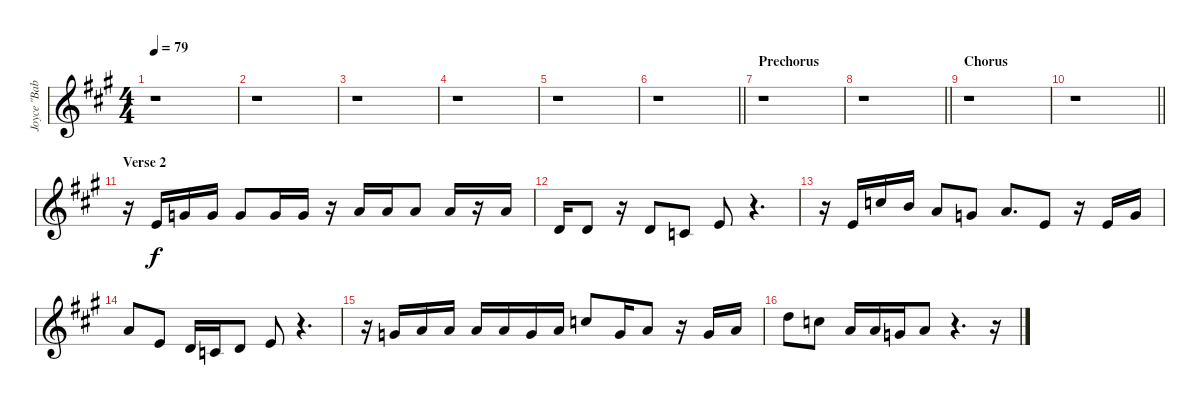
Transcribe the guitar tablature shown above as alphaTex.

\track ("Joyce \"Baby Jean\" Kennedy" "Joyce \"Bab") {solo instrument lead6voice}
\staff {score}
\tuning (E4 B3 G3 D3 A2 E2) {hide}
\ts (4 4)
\tempo 79
\clef g2
\ks a
r.1{dy f} |
r.1 |
r.1 |
r.1 |
r.1 |
\barLineRight lightlight
r.1 |
\section ("" "Prechorus")
r.1 |
\barLineRight lightlight
r.1 |
\section ("" "Chorus")
r.1 |
\barLineRight lightlight
r.1 |
\section ("" "Verse 2")
r.16{instrument lead5charang} 5.2.16 3.1.16 3.1.16 3.1.8 3.1.16 3.1.16 r.16 5.1.16 5.1.16 5.1.8 5.1.16 r.16 5.1.16 |
3.2.16 3.2.8 r.16 3.2.8 5.3.8 5.2.8 r.4{d} |
r.16 5.2.16 8.1.16 7.1.16 5.1.8 8.2.8 5.1.8{d} 5.2.8 r.16 5.2.16 3.1.16 |
5.1.8 5.2.8 3.2.16 5.3.16 3.2.8 5.2.8 r.4{d} |
r.16 3.1.16 5.1.16 5.1.16 5.1.16 5.1.16 3.1.16 5.1.16 8.1.8 8.2.16 10.2.8 r.16 8.2.16 10.2.16 |
10.1.8 8.1.8 10.2.16 10.2.16 8.2.16 10.2.8 r.4{d} r.16
